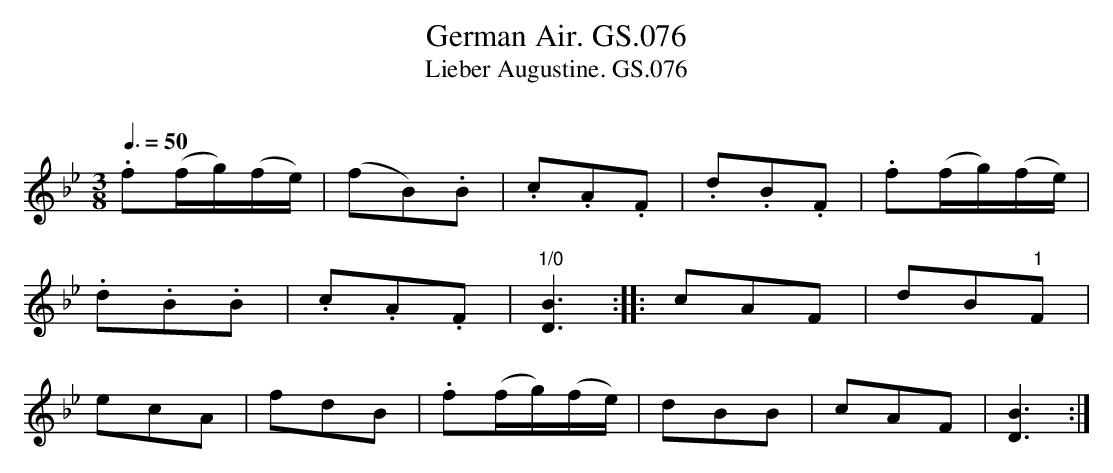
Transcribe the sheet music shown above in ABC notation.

X:1
T:German Air. GS.076
T:Lieber Augustine. GS.076
M:3/8
L:1/8
Q:3/8=50
O:
K:Bb major
.f(f/2g/2)(f/2e/2) | (fB).B | .c.A.F | .d.B.F | .f(f/2g/2)(f/2e/2) |
.d.B.B | .c.A.F | "1/0"[D3B3] ::cAF | dB"1"F |
ecA | fdB | .f(f/g/)(f/e/) | dBB | cAF | [D3B3] :|
